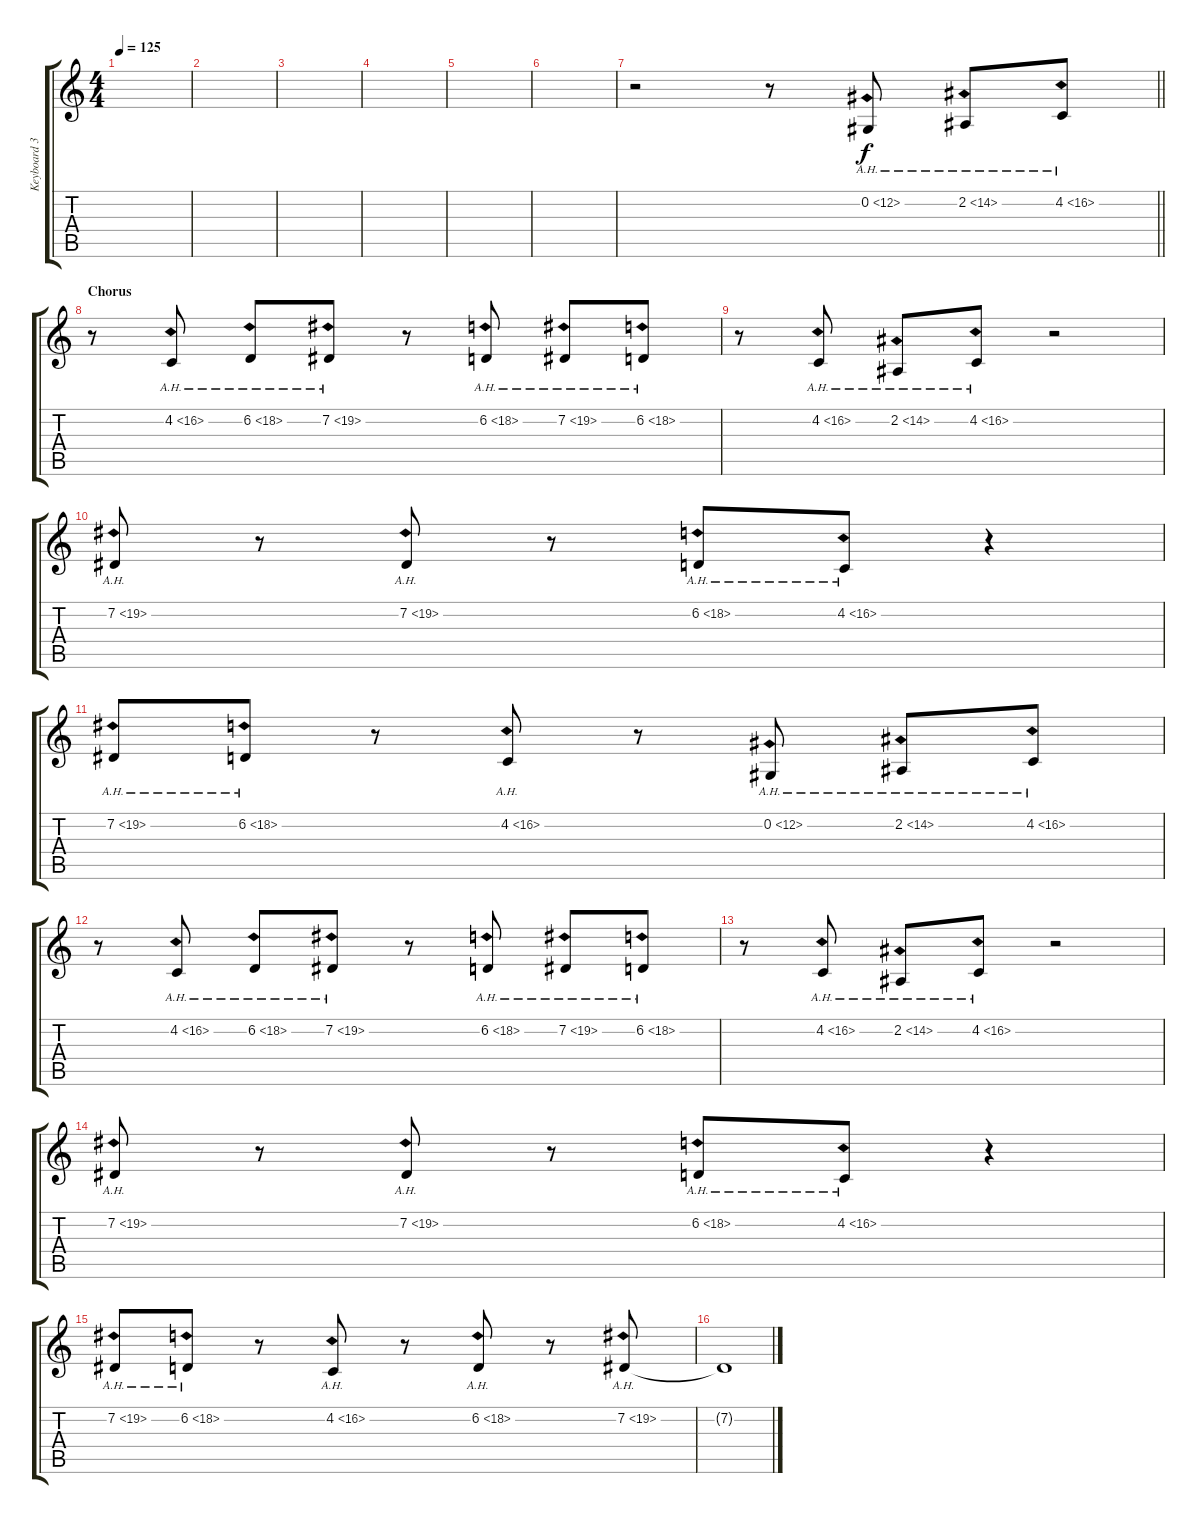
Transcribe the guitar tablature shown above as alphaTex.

\track ("Keyboard 3" "Keyboard 3") {instrument fx7echoes}
\staff {score tabs}
\tuning (Db4 Ab3 E3 B2 Gb2 B1) {hide}
\ts (4 4)
\tempo 125
\clef g2
\ks c
|
|
|
|
|
|
\barLineRight lightlight
r.2 r.8 0.2{ah 12}.8 2.2{ah 12}.8 4.2{ah 12}.8 |
\section ("" "Chorus")
r.8 4.2{ah 12}.8 6.2{ah 12}.8 7.2{ah 12}.8 r.8 6.2{ah 12}.8 7.2{ah 12}.8 6.2{ah 12}.8 |
r.8 4.2{ah 12}.8 2.2{ah 12}.8 4.2{ah 12}.8 r.2 |
7.2{ah 12}.8 r.8 7.2{ah 12}.8 r.8 6.2{ah 12}.8 4.2{ah 12}.8 r.4 |
7.2{ah 12}.8 6.2{ah 12}.8 r.8 4.2{ah 12}.8 r.8 0.2{ah 12}.8 2.2{ah 12}.8 4.2{ah 12}.8 |
r.8 4.2{ah 12}.8 6.2{ah 12}.8 7.2{ah 12}.8 r.8 6.2{ah 12}.8 7.2{ah 12}.8 6.2{ah 12}.8 |
r.8 4.2{ah 12}.8 2.2{ah 12}.8 4.2{ah 12}.8 r.2 |
7.2{ah 12}.8 r.8 7.2{ah 12}.8 r.8 6.2{ah 12}.8 4.2{ah 12}.8 r.4 |
7.2{ah 12}.8 6.2{ah 12}.8 r.8 4.2{ah 12}.8 r.8 6.2{ah 12}.8 r.8 7.2{ah 12}.8 |
7.2{t}.1
